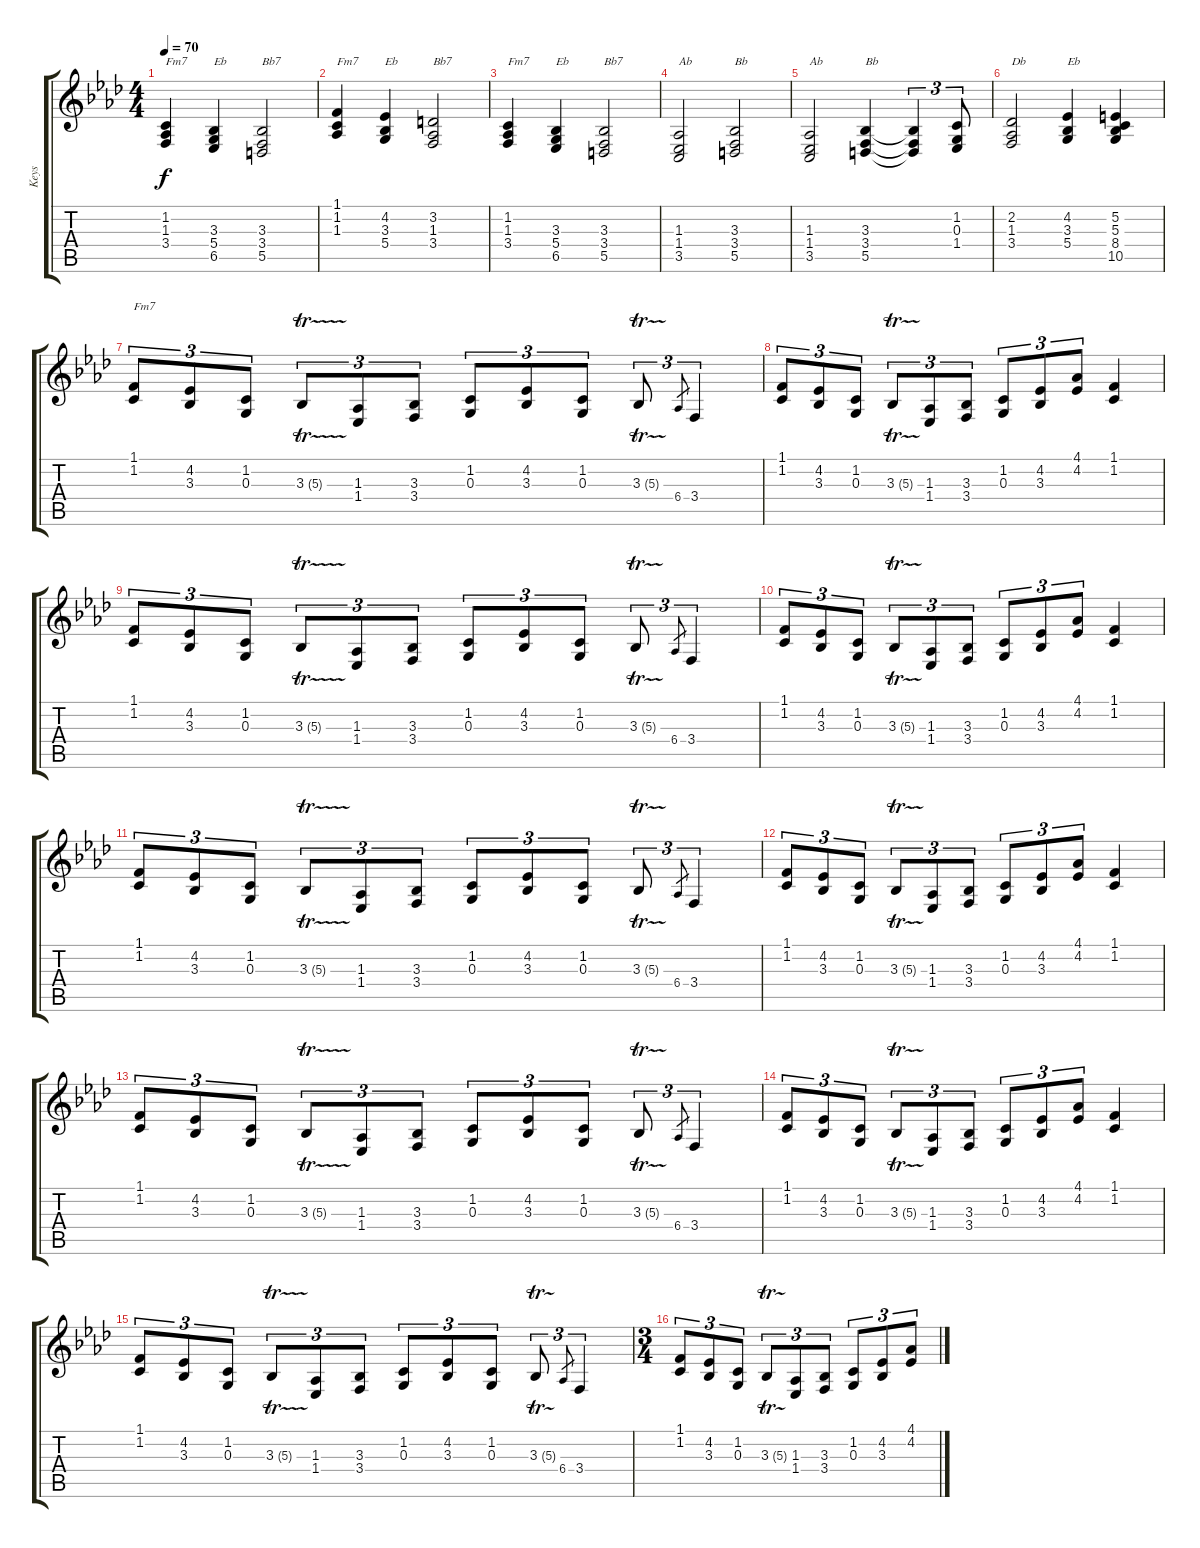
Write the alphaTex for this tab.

\track ("Keys" "Keys") {instrument churchorgan}
\staff {score tabs}
\tuning (E4 B3 G3 D3 A2 E2) {hide}
\ts (4 4)
\tempo 70
\clef g2
\ks fminor
(1.2 1.3 3.4).4{txt "Fm7" dy f} (3.3 5.4 6.5).4{txt "Eb"} (3.3 3.4 5.5).2{txt "Bb7"} |
(1.1 1.2 1.3).4{txt "Fm7"} (4.2 3.3 5.4).4{txt "Eb"} (3.2 1.3 3.4).2{txt "Bb7"} |
(1.2 1.3 3.4).4{txt "Fm7"} (3.3 5.4 6.5).4{txt "Eb"} (3.3 3.4 5.5).2{txt "Bb7"} |
(1.3 1.4 3.5).2{txt "Ab"} (3.3 3.4 5.5).2{txt "Bb"} |
(1.3 1.4 3.5).2{txt "Ab"} (3.3 3.4 5.5).4{txt "Bb"} (3.3{t} 3.4{t} 5.5{t}).4{tu (3 2)} (1.2 0.3 1.4).8{tu (3 2)} |
(2.2 1.3 3.4).2{txt "Db"} (4.2 3.3 5.4).4{txt "Eb"} (5.2 5.3 8.4 10.5).4 |
(1.1 1.2).8{tu (3 2) txt "Fm7"} (4.2 3.3).8{tu (3 2)} (1.2 0.3).8{tu (3 2)} 3.3{tr (5 32)}.8{tu (3 2)} (1.3 1.4).8{tu (3 2)} (3.3 3.4).8{tu (3 2)} (1.2 0.3).8{tu (3 2)} (4.2 3.3).8{tu (3 2)} (1.2 0.3).8{tu (3 2)} 3.3{tr (5 32)}.8{tu (3 2)} 6.4.8{gr} 3.4.4{tu (3 2)} |
(1.1 1.2).8{tu (3 2)} (4.2 3.3).8{tu (3 2)} (1.2 0.3).8{tu (3 2)} 3.3{tr (5 32)}.8{tu (3 2)} (1.3 1.4).8{tu (3 2)} (3.3 3.4).8{tu (3 2)} (1.2 0.3).8{tu (3 2)} (4.2 3.3).8{tu (3 2)} (4.1 4.2).8{tu (3 2)} (1.1 1.2).4 |
(1.1 1.2).8{tu (3 2)} (4.2 3.3).8{tu (3 2)} (1.2 0.3).8{tu (3 2)} 3.3{tr (5 32)}.8{tu (3 2)} (1.3 1.4).8{tu (3 2)} (3.3 3.4).8{tu (3 2)} (1.2 0.3).8{tu (3 2)} (4.2 3.3).8{tu (3 2)} (1.2 0.3).8{tu (3 2)} 3.3{tr (5 32)}.8{tu (3 2)} 6.4.8{gr} 3.4.4{tu (3 2)} |
(1.1 1.2).8{tu (3 2)} (4.2 3.3).8{tu (3 2)} (1.2 0.3).8{tu (3 2)} 3.3{tr (5 32)}.8{tu (3 2)} (1.3 1.4).8{tu (3 2)} (3.3 3.4).8{tu (3 2)} (1.2 0.3).8{tu (3 2)} (4.2 3.3).8{tu (3 2)} (4.1 4.2).8{tu (3 2)} (1.1 1.2).4 |
(1.1 1.2).8{tu (3 2)} (4.2 3.3).8{tu (3 2)} (1.2 0.3).8{tu (3 2)} 3.3{tr (5 32)}.8{tu (3 2)} (1.3 1.4).8{tu (3 2)} (3.3 3.4).8{tu (3 2)} (1.2 0.3).8{tu (3 2)} (4.2 3.3).8{tu (3 2)} (1.2 0.3).8{tu (3 2)} 3.3{tr (5 32)}.8{tu (3 2)} 6.4.8{gr} 3.4.4{tu (3 2)} |
(1.1 1.2).8{tu (3 2)} (4.2 3.3).8{tu (3 2)} (1.2 0.3).8{tu (3 2)} 3.3{tr (5 32)}.8{tu (3 2)} (1.3 1.4).8{tu (3 2)} (3.3 3.4).8{tu (3 2)} (1.2 0.3).8{tu (3 2)} (4.2 3.3).8{tu (3 2)} (4.1 4.2).8{tu (3 2)} (1.1 1.2).4 |
(1.1 1.2).8{tu (3 2)} (4.2 3.3).8{tu (3 2)} (1.2 0.3).8{tu (3 2)} 3.3{tr (5 32)}.8{tu (3 2)} (1.3 1.4).8{tu (3 2)} (3.3 3.4).8{tu (3 2)} (1.2 0.3).8{tu (3 2)} (4.2 3.3).8{tu (3 2)} (1.2 0.3).8{tu (3 2)} 3.3{tr (5 32)}.8{tu (3 2)} 6.4.8{gr} 3.4.4{tu (3 2)} |
(1.1 1.2).8{tu (3 2)} (4.2 3.3).8{tu (3 2)} (1.2 0.3).8{tu (3 2)} 3.3{tr (5 32)}.8{tu (3 2)} (1.3 1.4).8{tu (3 2)} (3.3 3.4).8{tu (3 2)} (1.2 0.3).8{tu (3 2)} (4.2 3.3).8{tu (3 2)} (4.1 4.2).8{tu (3 2)} (1.1 1.2).4 |
(1.1 1.2).8{tu (3 2)} (4.2 3.3).8{tu (3 2)} (1.2 0.3).8{tu (3 2)} 3.3{tr (5 32)}.8{tu (3 2)} (1.3 1.4).8{tu (3 2)} (3.3 3.4).8{tu (3 2)} (1.2 0.3).8{tu (3 2)} (4.2 3.3).8{tu (3 2)} (1.2 0.3).8{tu (3 2)} 3.3{tr (5 32)}.8{tu (3 2)} 6.4.8{gr} 3.4.4{tu (3 2)} |
\ts (3 4)
(1.1 1.2).8{tu (3 2)} (4.2 3.3).8{tu (3 2)} (1.2 0.3).8{tu (3 2)} 3.3{tr (5 32)}.8{tu (3 2)} (1.3 1.4).8{tu (3 2)} (3.3 3.4).8{tu (3 2)} (1.2 0.3).8{tu (3 2)} (4.2 3.3).8{tu (3 2)} (4.1 4.2).8{tu (3 2)}
